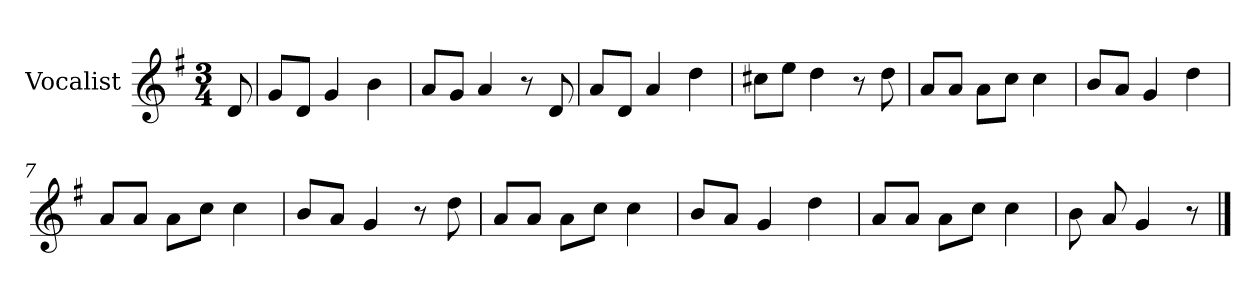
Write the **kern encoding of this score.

**kern
*part1
*staff1
*I"Vocalist
*k[f#]
*G:
*M3/4
=
8d
=1
8gL
8dJ
4g
4b
=2
8aL
8gJ
4a
8r
8d
=3
8aL
8dJ
4a
4dd
=4
8cc#XL
8eeJ
4dd
8r
8dd
=5
8aL
8aJ
8aL
8ccJ
4cc
=6
8bL
8aJ
4g
4dd
=7
8aL
8aJ
8aL
8ccJ
4cc
=8
8bL
8aJ
4g
8r
8dd
=9
8aL
8aJ
8aL
8ccJ
4cc
=10
8bL
8aJ
4g
4dd
=11
8aL
8aJ
8aL
8ccJ
4cc
=12
8b
8a
4g
8r
==
*-
